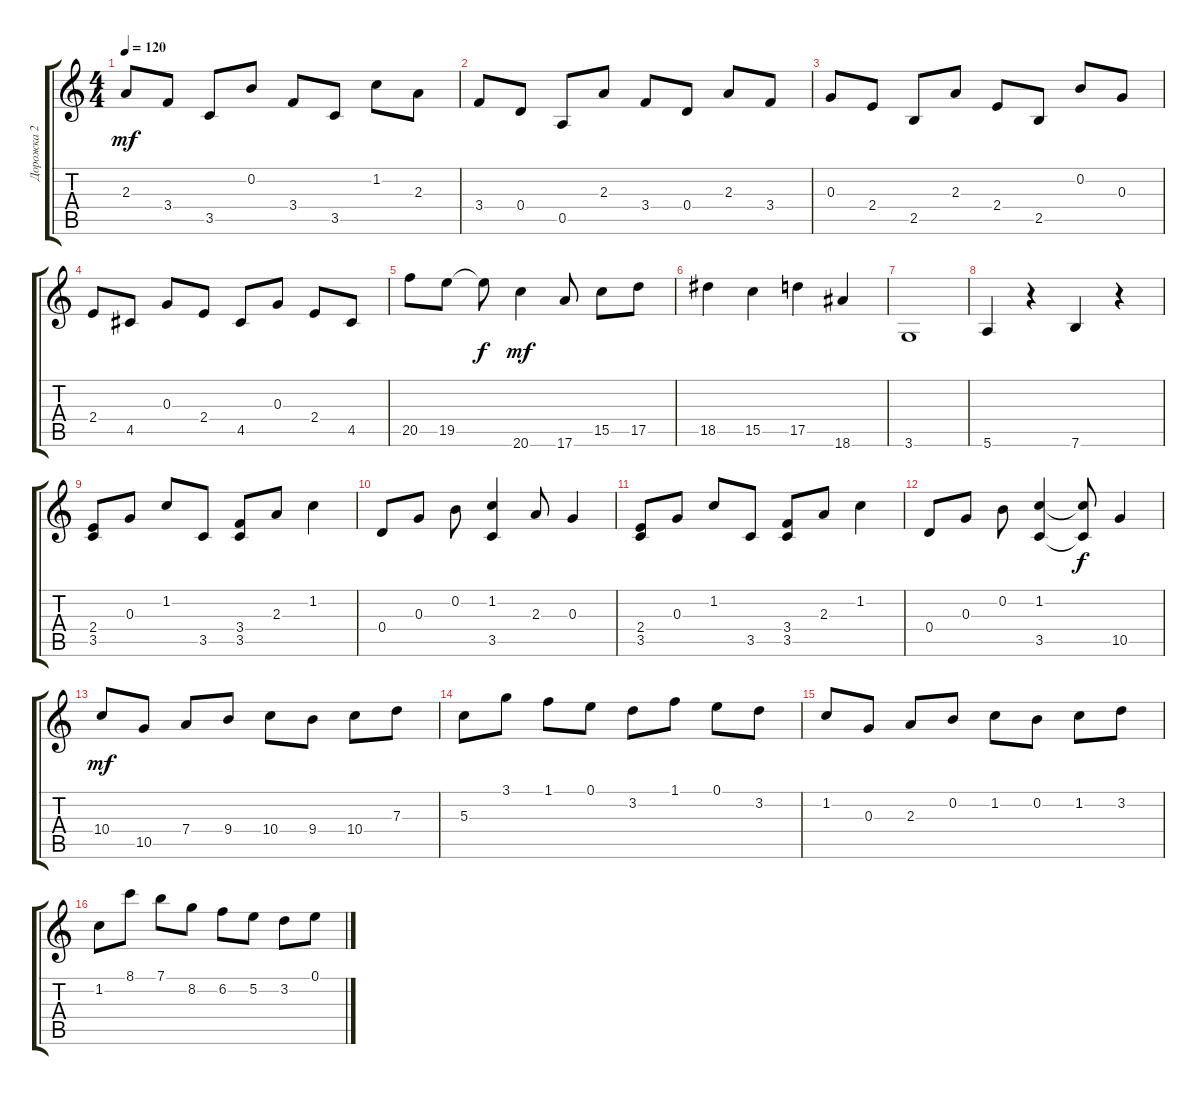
\track ("Дорожка 2" "Дорожка 2") {instrument acousticguitarsteel}
\staff {score tabs}
\tuning (E4 B3 G3 D3 A2 E2) {hide}
\ts (4 4)
\tempo 120
\clef g2
\ks c
2.3.8{dy mf} 3.4.8 3.5.8 0.2.8 3.4.8 3.5.8 1.2.8 2.3.8 |
3.4.8 0.4.8 0.5.8 2.3.8 3.4.8 0.4.8 2.3.8 3.4.8 |
0.3.8 2.4.8 2.5.8 2.3.8 2.4.8 2.5.8 0.2.8 0.3.8 |
2.4.8 4.5.8 0.3.8 2.4.8 4.5.8 0.3.8 2.4.8 4.5.8 |
20.5.8 19.5.8 19.5{t}.8{dy f} 20.6.4{dy mf} 17.6.8 15.5.8 17.5.8 |
18.5.4 15.5.4 17.5.4 18.6.4 |
3.6.1 |
5.6.4 r.4 7.6.4 r.4 |
(2.4 3.5).8 0.3.8 1.2.8 3.5.8 (3.4 3.5).8 2.3.8 1.2.4 |
0.4.8 0.3.8 0.2.8 (1.2 3.5).4 2.3.8 0.3.4 |
(2.4 3.5).8 0.3.8 1.2.8 3.5.8 (3.4 3.5).8 2.3.8 1.2.4 |
0.4.8 0.3.8 0.2.8 (1.2 3.5).4 (1.2{t} 3.5{t}).8{dy f} 10.5.4 |
10.4.8{dy mf} 10.5.8 7.4.8 9.4.8 10.4.8 9.4.8 10.4.8 7.3.8 |
5.3.8 3.1.8 1.1.8 0.1.8 3.2.8 1.1.8 0.1.8 3.2.8 |
1.2.8 0.3.8 2.3.8 0.2.8 1.2.8 0.2.8 1.2.8 3.2.8 |
1.2.8 8.1.8 7.1.8 8.2.8 6.2.8 5.2.8 3.2.8 0.1.8
